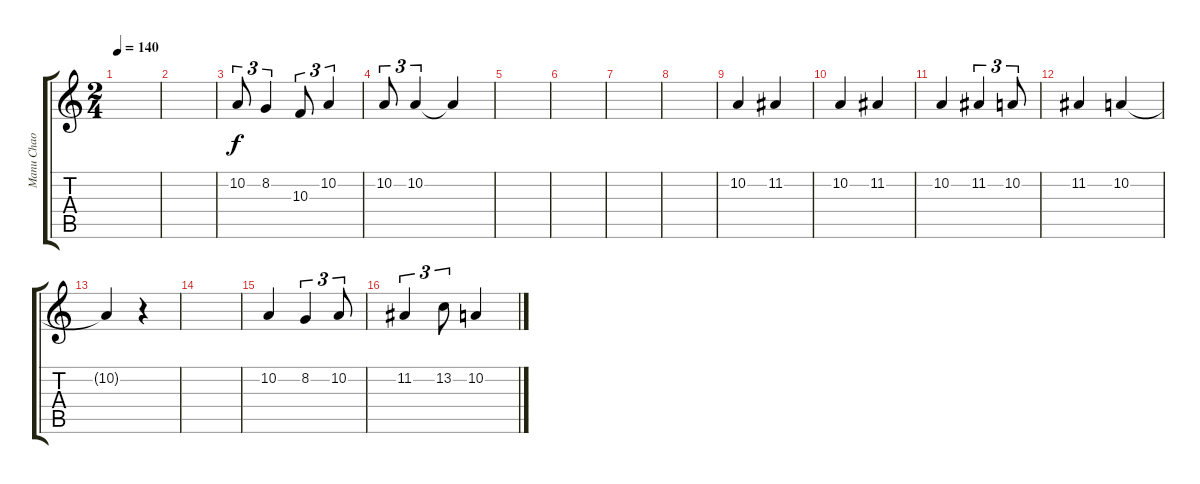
\track ("Manu Chao" "Manu Chao") {instrument lead8bassandlead}
\staff {score tabs}
\tuning (E4 B3 G3 D3 A2 E2) {hide}
\ts (2 4)
\tempo 140
\clef g2
\ks c
|
|
10.2.8{tu (3 2)} 8.2.4{tu (3 2)} 10.3.8{tu (3 2)} 10.2.4{tu (3 2)} |
10.2.8{tu (3 2)} 10.2.4{tu (3 2)} 10.2{t}.4 |
|
|
|
|
10.2.4 11.2.4 |
10.2.4 11.2.4 |
10.2.4 11.2.4{tu (3 2)} 10.2.8{tu (3 2)} |
11.2.4 10.2.4 |
10.2{t}.4 r.4 |
|
10.2.4 8.2.4{tu (3 2)} 10.2.8{tu (3 2)} |
11.2.4{tu (3 2)} 13.2.8{tu (3 2)} 10.2.4
